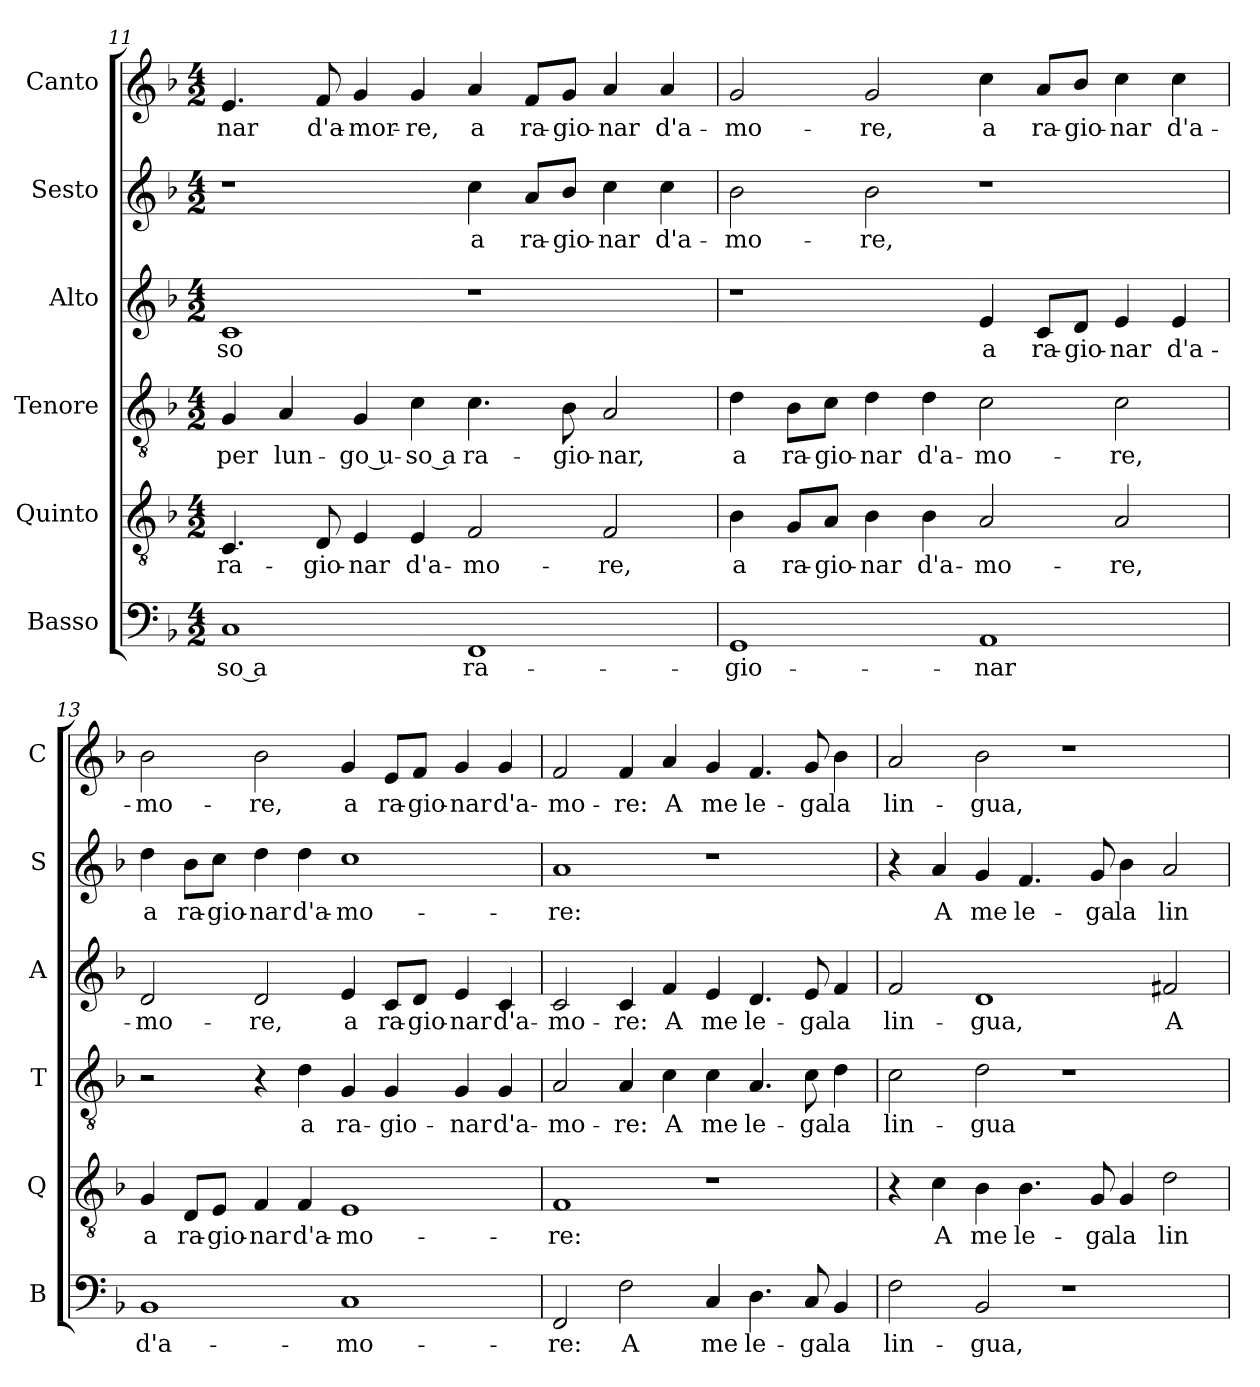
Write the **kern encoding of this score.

**kern	**text	**kern	**text	**kern	**text	**kern	**text	**kern	**text	**kern	**text
*part6	*part6	*part5	*part5	*part4	*part4	*part3	*part3	*part2	*part2	*part1	*part1
*staff6	*staff6	*staff5	*staff5	*staff4	*staff4	*staff3	*staff3	*staff2	*staff2	*staff1	*staff1
*I"Basso	*	*I"Quinto	*	*I"Tenore	*	*I"Alto	*	*I"Sesto	*	*I"Canto	*
*I'B	*	*I'Q	*	*I'T	*	*I'A	*	*I'S	*	*I'C	*
*clefF4	*	*clefGv2	*	*clefGv2	*	*clefG2	*	*clefG2	*	*clefG2	*
*k[b-]	*	*k[b-]	*	*k[b-]	*	*k[b-]	*	*k[b-]	*	*k[b-]	*
*d:	*	*d:	*	*d:	*	*d:	*	*d:	*	*d:	*
*M4/2	*	*M4/2	*	*M4/2	*	*M4/2	*	*M4/2	*	*M4/2	*
=11	=11	=11	=11	=11	=11	=11	=11	=11	=11	=11	=11
1C	-so a	4.C	ra-	4G	per	1c	-so	1r	.	4.e	-nar
.	.	.	.	4A	lun-	.	.	.	.	.	.
.	.	8D	-gio-	.	.	.	.	.	.	8f	d'a-
.	.	4E	-nar	4G	-go u-	.	.	.	.	4g	-mor-
.	.	4E	d'a-	4c	-so a	.	.	.	.	4g	-re,
1FF	ra-	2F	-mo-	4.c	ra-	1r	.	4cc	a	4a	a
.	.	.	.	.	.	.	.	8aL	ra-	8fL	ra-
.	.	.	.	8B-	-gio-	.	.	8b-J	-gio-	8gJ	-gio-
.	.	2F	-re,	2A	-nar,	.	.	4cc	-nar	4a	-nar
.	.	.	.	.	.	.	.	4cc	d'a-	4a	d'a-
=12	=12	=12	=12	=12	=12	=12	=12	=12	=12	=12	=12
1GG	-gio-	4B-	a	4d	a	1r	.	2b-	-mo-	2g	-mo-
.	.	8GL	ra-	8B-L	ra-	.	.	.	.	.	.
.	.	8AJ	-gio-	8cJ	-gio-	.	.	.	.	.	.
.	.	4B-	-nar	4d	-nar	.	.	2b-	-re,	2g	-re,
.	.	4B-	d'a-	4d	d'a-	.	.	.	.	.	.
1AA	-nar	2A	-mo-	2c	-mo-	4e	a	1r	.	4cc	a
.	.	.	.	.	.	8cL	ra-	.	.	8aL	ra-
.	.	.	.	.	.	8dJ	-gio-	.	.	8b-J	-gio-
.	.	2A	-re,	2c	-re,	4e	-nar	.	.	4cc	-nar
.	.	.	.	.	.	4e	d'a-	.	.	4cc	d'a-
=13	=13	=13	=13	=13	=13	=13	=13	=13	=13	=13	=13
1BB-	d'a-	4G	a	2r	.	2d	-mo-	4dd	a	2b-	-mo-
.	.	8DL	ra-	.	.	.	.	8b-L	ra-	.	.
.	.	8EJ	-gio-	.	.	.	.	8ccJ	-gio-	.	.
.	.	4F	-nar	4r	.	2d	-re,	4dd	-nar	2b-	-re,
.	.	4F	d'a-	4d	a	.	.	4dd	d'a-	.	.
1C	-mo-	1E	-mo-	4G	ra-	4e	a	1cc	-mo-	4g	a
.	.	.	.	4G	-gio-	8cL	ra-	.	.	8eL	ra-
.	.	.	.	.	.	8dJ	-gio-	.	.	8fJ	-gio-
.	.	.	.	4G	-nar	4e	-nar	.	.	4g	-nar
.	.	.	.	4G	d'a-	4c	d'a-	.	.	4g	d'a-
=14	=14	=14	=14	=14	=14	=14	=14	=14	=14	=14	=14
2FF	-re:	1F	-re:	2A	-mo-	2c	-mo-	1a	-re:	2f	-mo-
2F	A	.	.	4A	-re:	4c	-re:	.	.	4f	-re:
.	.	.	.	4c	A	4f	A	.	.	4a	A
4C	me	1r	.	4c	me	4e	me	1r	.	4g	me
4.D	le-	.	.	4.A	le-	4.d	le-	.	.	4.f	le-
8C	-ga	.	.	8c	-ga	8e	-ga	.	.	8g	-ga
4BB-	la	.	.	4d	la	4f	la	.	.	4b-	la
=15	=15	=15	=15	=15	=15	=15	=15	=15	=15	=15	=15
2F	lin-	4r	.	2c	lin-	2f	lin-	4r	.	2a	lin-
.	.	4c	A	.	.	.	.	4a	A	.	.
2BB-	-gua,	4B-	me	2d	-gua	1d	-gua,	4g	me	2b-	-gua,
.	.	4.B-	le-	.	.	.	.	4.f	le-	.	.
1r	.	.	.	1r	.	.	.	.	.	1r	.
.	.	8G	-ga	.	.	.	.	8g	-ga	.	.
.	.	4G	la	.	.	.	.	4b-	la	.	.
.	.	2d	lin-	.	.	2f#X	A	2a	lin-	.	.
=	=	=	=	=	=	=	=	=	=	=	=
*-	*-	*-	*-	*-	*-	*-	*-	*-	*-	*-	*-
